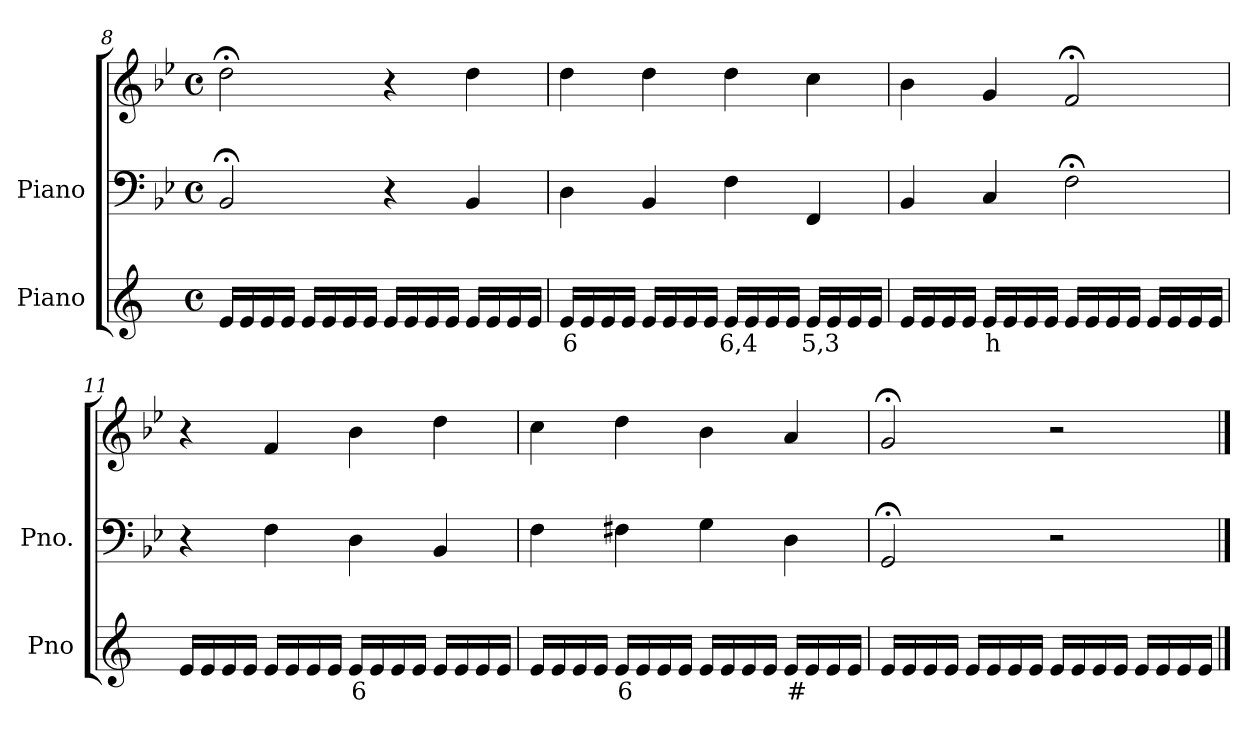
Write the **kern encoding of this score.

**kern	**text	**kern	**kern
*part2	*part2	*part1	*part1
*staff3	*staff3	*staff2	*staff1
*I"Piano	*	*I"Piano	*
*I'Pno	*	*I'Pno.	*
*clefG2	*	*clefF4	*clefG2
*k[]	*	*k[b-e-]	*k[b-e-]
*M4/4	*	*M4/4	*M4/4
*met(c)	*	*met(c)	*met(c)
=8	=8	=8	=8
16e/LL	.	2BB-;</	2dd;<\
16e/	.	.	.
16e/	.	.	.
16e/JJ	.	.	.
16e/LL	.	.	.
16e/	.	.	.
16e/	.	.	.
16e/JJ	.	.	.
16e/LL	.	4r	4r
16e/	.	.	.
16e/	.	.	.
16e/JJ	.	.	.
16e/LL	.	4BB-/	4dd\
16e/	.	.	.
16e/	.	.	.
16e/JJ	.	.	.
=9	=9	=9	=9
!	!LO:LY:b	!	!
16e/LL	6	4D\	4dd\
16e/	.	.	.
16e/	.	.	.
16e/JJ	.	.	.
16e/LL	.	4BB-/	4dd\
16e/	.	.	.
16e/	.	.	.
16e/JJ	.	.	.
!	!LO:LY:b	!	!
16e/LL	6,4	4F\	4dd\
16e/	.	.	.
16e/	.	.	.
16e/JJ	.	.	.
!	!LO:LY:b	!	!
16e/LL	5,3	4FF/	4cc\
16e/	.	.	.
16e/	.	.	.
16e/JJ	.	.	.
=10	=10	=10	=10
16e/LL	.	4BB-/	4b-\
16e/	.	.	.
16e/	.	.	.
16e/JJ	.	.	.
!	!LO:LY:b	!	!
16e/LL	h	4C/	4g/
16e/	.	.	.
16e/	.	.	.
16e/JJ	.	.	.
16e/LL	.	2F;<\	2f;</
16e/	.	.	.
16e/	.	.	.
16e/JJ	.	.	.
16e/LL	.	.	.
16e/	.	.	.
16e/	.	.	.
16e/JJ	.	.	.
=11	=11	=11	=11
16e/LL	.	4r	4r
16e/	.	.	.
16e/	.	.	.
16e/JJ	.	.	.
16e/LL	.	4F\	4f/
16e/	.	.	.
16e/	.	.	.
16e/JJ	.	.	.
!	!LO:LY:b	!	!
16e/LL	6	4D\	4b-\
16e/	.	.	.
16e/	.	.	.
16e/JJ	.	.	.
16e/LL	.	4BB-/	4dd\
16e/	.	.	.
16e/	.	.	.
16e/JJ	.	.	.
=12	=12	=12	=12
16e/LL	.	4F\	4cc\
16e/	.	.	.
16e/	.	.	.
16e/JJ	.	.	.
!	!LO:LY:b	!	!
16e/LL	6	4F#X\	4dd\
16e/	.	.	.
16e/	.	.	.
16e/JJ	.	.	.
16e/LL	.	4G\	4b-\
16e/	.	.	.
16e/	.	.	.
16e/JJ	.	.	.
!	!LO:LY:b	!	!
16e/LL	#	4D\	4a/
16e/	.	.	.
16e/	.	.	.
16e/JJ	.	.	.
=13	=13	=13	=13
16e/LL	.	2GG;</	2g;</
16e/	.	.	.
16e/	.	.	.
16e/JJ	.	.	.
16e/LL	.	.	.
16e/	.	.	.
16e/	.	.	.
16e/JJ	.	.	.
16e/LL	.	2r	2r
16e/	.	.	.
16e/	.	.	.
16e/JJ	.	.	.
16e/LL	.	.	.
16e/	.	.	.
16e/	.	.	.
16e/JJ	.	.	.
==	==	==	==
*-	*-	*-	*-
